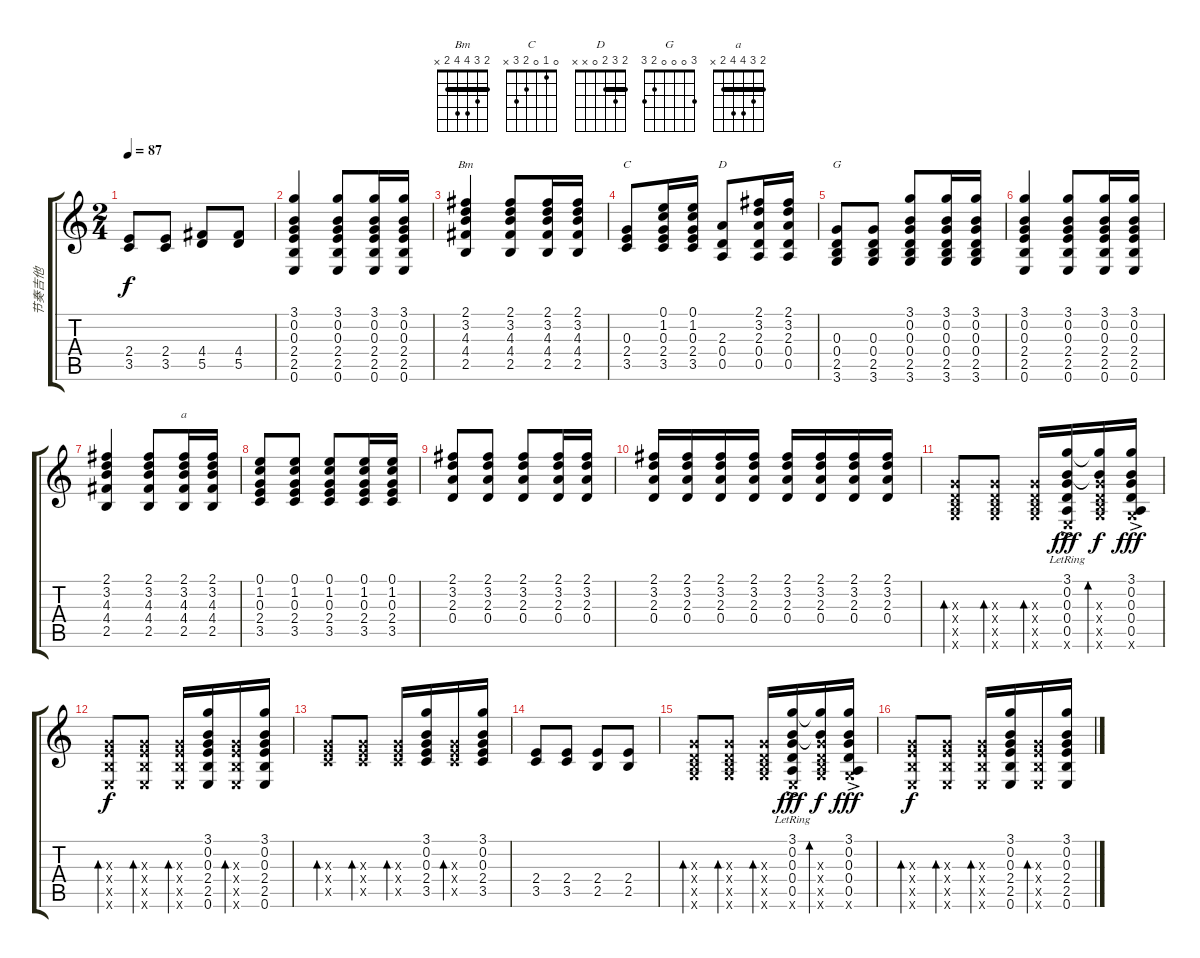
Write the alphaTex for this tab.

\track ("节奏吉他" "节奏吉他") {instrument acousticguitarsteel}
\staff {score tabs}
\tuning (E4 B3 G3 D3 A2 E2) {hide}
\chord ("Bm" 2 3 4 4 2 x) {barre 2}
\chord ("C" 0 1 0 2 3 x)
\chord ("D" 2 3 2 0 x x) {barre 2}
\chord ("G" 3 0 0 0 2 3)
\chord ("a" 2 3 4 4 2 x) {barre 2}
\ts (2 4)
\tempo 87
\clef g2
\ks c
(2.4 3.5).8{dy f} (2.4 3.5).8 (4.4 5.5).8 (4.4 5.5).8 |
(3.1 0.2 0.3 2.4 2.5 0.6).4 (3.1 0.2 0.3 2.4 2.5 0.6).8 (3.1 0.2 0.3 2.4 2.5 0.6).16 (3.1 0.2 0.3 2.4 2.5 0.6).16 |
(2.1 3.2 4.3 4.4 2.5).4{ch "Bm"} (2.1 3.2 4.3 4.4 2.5).8 (2.1 3.2 4.3 4.4 2.5).16 (2.1 3.2 4.3 4.4 2.5).16 |
(0.3 2.4 3.5).8{ch "C"} (0.1 1.2 0.3 2.4 3.5).16 (0.1 1.2 0.3 2.4 3.5).16 (2.3 0.4 0.5).8{ch "D"} (2.1 3.2 2.3 0.4 0.5).16 (2.1 3.2 2.3 0.4 0.5).16 |
(0.3 0.4 2.5 3.6).8{ch "G"} (0.3 0.4 2.5 3.6).8 (3.1 0.2 0.3 0.4 2.5 3.6).8 (3.1 0.2 0.3 0.4 2.5 3.6).16 (3.1 0.2 0.3 0.4 2.5 3.6).16 |
(3.1 0.2 0.3 2.4 2.5 0.6).4 (3.1 0.2 0.3 2.4 2.5 0.6).8 (3.1 0.2 0.3 2.4 2.5 0.6).16 (3.1 0.2 0.3 2.4 2.5 0.6).16 |
(2.1 3.2 4.3 4.4 2.5).4 (2.1 3.2 4.3 4.4 2.5).8 (2.1 3.2 4.3 4.4 2.5).16{ch "a"} (2.1 3.2 4.3 4.4 2.5).16 |
(0.1 1.2 0.3 2.4 3.5).8 (0.1 1.2 0.3 2.4 3.5).8 (0.1 1.2 0.3 2.4 3.5).8 (0.1 1.2 0.3 2.4 3.5).16 (0.1 1.2 0.3 2.4 3.5).16 |
(2.1 3.2 2.3 0.4).8 (2.1 3.2 2.3 0.4).8 (2.1 3.2 2.3 0.4).8 (2.1 3.2 2.3 0.4).16 (2.1 3.2 2.3 0.4).16 |
(2.1 3.2 2.3 0.4).16 (2.1 3.2 2.3 0.4).16 (2.1 3.2 2.3 0.4).16 (2.1 3.2 2.3 0.4).16 (2.1 3.2 2.3 0.4).16 (2.1 3.2 2.3 0.4).16 (2.1 3.2 2.3 0.4).16 (2.1 3.2 2.3 0.4).16 |
(0.3{x} 0.4{x} 2.5{x} 3.6{x}).8{bd 30} (0.3{x} 0.4{x} 2.5{x} 3.6{x}).8{bd 30} (0.3{x} 0.4{x} 2.5{x} 3.6{x}).16{bd 30} (3.1{ac lr} 0.2{lr} 0.3 0.4 0.5 0.6{x}).16{dy fff} (3.1{t} 0.2{t} 0.3{x} 0.4{x} 2.5{x} 3.6{x}).16{bd 30 dy f} (3.1{ac} 0.2 0.3 0.4 0.5 3.6{x}).16{dy fff} |
(0.3{x} 2.4{x} 2.5{x} 0.6{x}).8{bd 30 dy f} (0.3{x} 2.4{x} 2.5{x} 0.6{x}).8{bd 30} (0.3{x} 2.4{x} 2.5{x} 0.6{x}).16{bd 30} (3.1 0.2 0.3 2.4 2.5 0.6).16 (0.3{x} 2.4{x} 2.5{x} 0.6{x}).16{bd 30} (3.1 0.2 0.3 2.4 2.5 0.6).16 |
(0.3{x} 2.4{x} 3.5{x}).8{bd 30} (0.3{x} 2.4{x} 3.5{x}).8{bd 30} (0.3{x} 2.4{x} 3.5{x}).16{bd 30} (3.1 0.2 0.3 2.4 3.5).16 (0.3{x} 2.4{x} 3.5{x}).16{bd 30} (3.1 0.2 0.3 2.4 3.5).16 |
(2.4 3.5).8 (2.4 3.5).8 (2.4 2.5).8 (2.4 2.5).8 |
(0.3{x} 0.4{x} 2.5{x} 3.6{x}).8{bd 30} (0.3{x} 0.4{x} 2.5{x} 3.6{x}).8{bd 30} (0.3{x} 0.4{x} 2.5{x} 3.6{x}).16{bd 30} (3.1{ac lr} 0.2{lr} 0.3 0.4 0.5 0.6{x}).16{dy fff} (3.1{t} 0.2{t} 0.3{x} 0.4{x} 2.5{x} 3.6{x}).16{bd 30 dy f} (3.1{ac} 0.2 0.3 0.4 0.5 3.6{x}).16{dy fff} |
(0.3{x} 2.4{x} 2.5{x} 0.6{x}).8{bd 30 dy f} (0.3{x} 2.4{x} 2.5{x} 0.6{x}).8{bd 30} (0.3{x} 2.4{x} 2.5{x} 0.6{x}).16{bd 30} (3.1 0.2 0.3 2.4 2.5 0.6).16 (0.3{x} 2.4{x} 2.5{x} 0.6{x}).16{bd 30} (3.1 0.2 0.3 2.4 2.5 0.6).16
